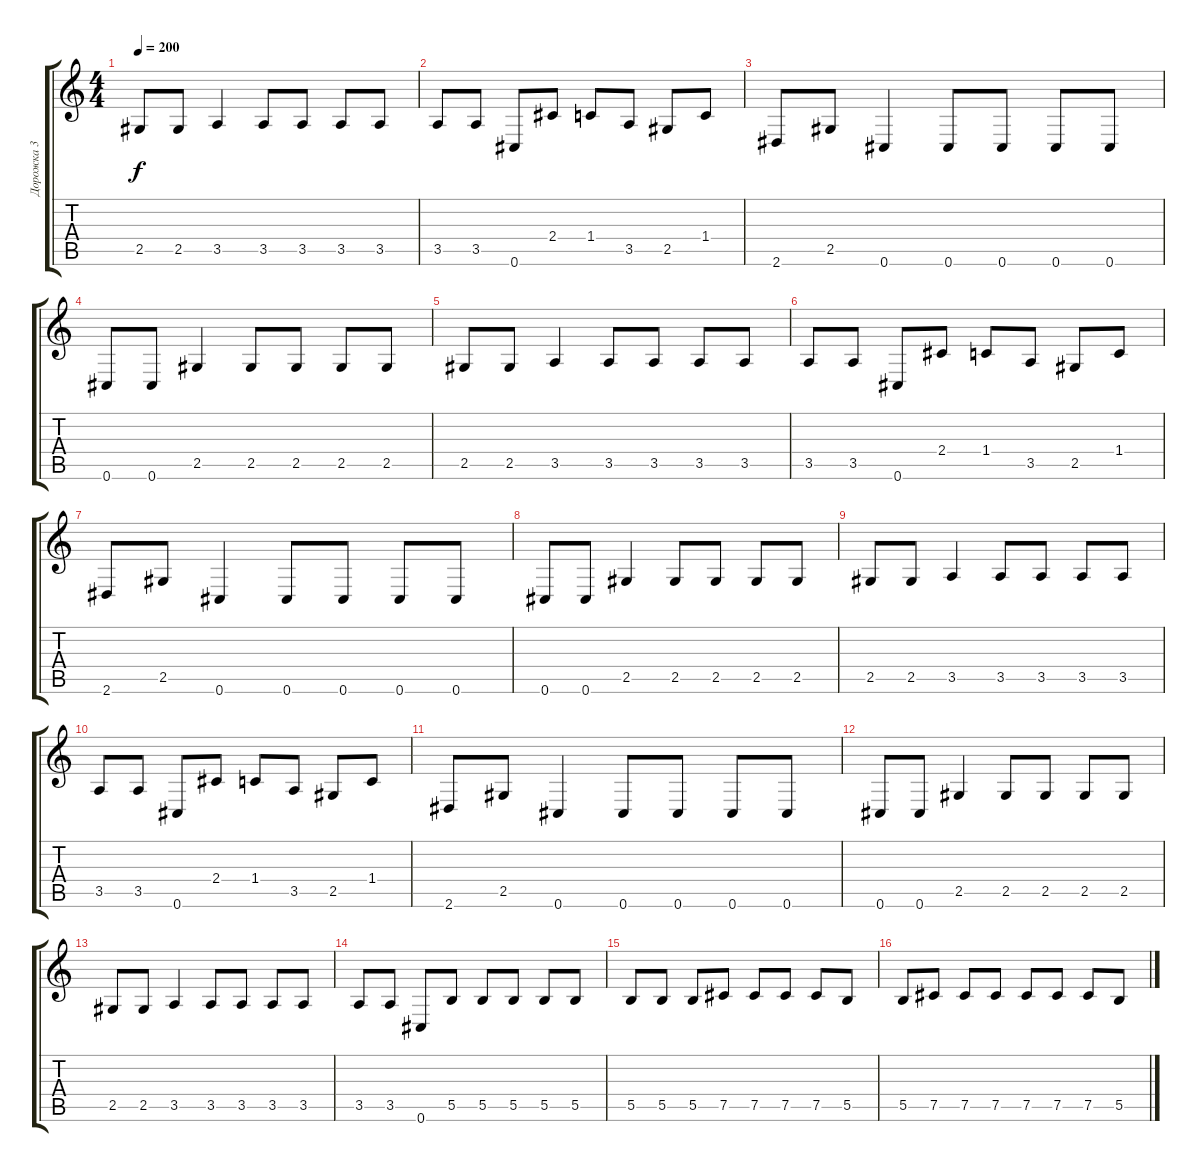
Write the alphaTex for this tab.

\track ("Дорожка 3" "Дорожка 3") {instrument electricbassfinger}
\staff {score tabs}
\tuning (Db4 Ab3 E3 B2 Gb2 Db2) {hide}
\ts (4 4)
\tempo 200
\clef g2
\ks c
2.5.8{dy f} 2.5.8 3.5.4 3.5.8 3.5.8 3.5.8 3.5.8 |
3.5.8 3.5.8 0.6.8 2.4.8 1.4.8 3.5.8 2.5.8 1.4.8 |
2.6.8 2.5.8 0.6.4 0.6.8 0.6.8 0.6.8 0.6.8 |
0.6.8 0.6.8 2.5.4 2.5.8 2.5.8 2.5.8 2.5.8 |
2.5.8 2.5.8 3.5.4 3.5.8 3.5.8 3.5.8 3.5.8 |
3.5.8 3.5.8 0.6.8 2.4.8 1.4.8 3.5.8 2.5.8 1.4.8 |
2.6.8 2.5.8 0.6.4 0.6.8 0.6.8 0.6.8 0.6.8 |
0.6.8 0.6.8 2.5.4 2.5.8 2.5.8 2.5.8 2.5.8 |
2.5.8 2.5.8 3.5.4 3.5.8 3.5.8 3.5.8 3.5.8 |
3.5.8 3.5.8 0.6.8 2.4.8 1.4.8 3.5.8 2.5.8 1.4.8 |
2.6.8 2.5.8 0.6.4 0.6.8 0.6.8 0.6.8 0.6.8 |
0.6.8 0.6.8 2.5.4 2.5.8 2.5.8 2.5.8 2.5.8 |
2.5.8 2.5.8 3.5.4 3.5.8 3.5.8 3.5.8 3.5.8 |
3.5.8 3.5.8 0.6.8 5.5.8 5.5.8 5.5.8 5.5.8 5.5.8 |
5.5.8 5.5.8 5.5.8 7.5.8 7.5.8 7.5.8 7.5.8 5.5.8 |
5.5.8 7.5.8 7.5.8 7.5.8 7.5.8 7.5.8 7.5.8 5.5.8
